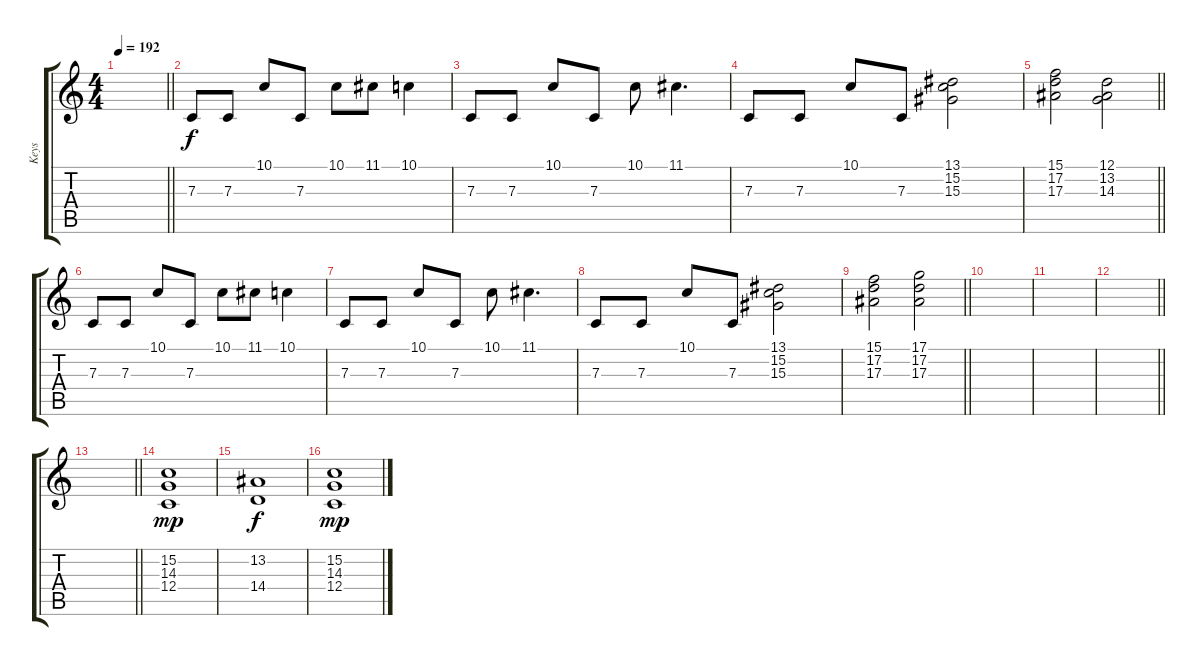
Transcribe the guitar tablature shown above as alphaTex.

\track ("Keys" "Keys") {instrument stringensemble1}
\staff {score tabs}
\tuning (D4 A3 F3 C3 G2 C2) {hide}
\ts (4 4)
\tempo 192
\clef g2
\barLineRight lightlight
\ks c
|
7.3.8 7.3.8 10.1.8 7.3.8 10.1.8 11.1.8 10.1.4 |
7.3.8 7.3.8 10.1.8 7.3.8 10.1.8 11.1.4{d} |
7.3.8 7.3.8 10.1.8 7.3.8 (13.1 15.2 15.3).2 |
\barLineRight lightlight
(15.1 17.2 17.3).2 (12.1 13.2 14.3).2 |
7.3.8 7.3.8 10.1.8 7.3.8 10.1.8 11.1.8 10.1.4 |
7.3.8 7.3.8 10.1.8 7.3.8 10.1.8 11.1.4{d} |
7.3.8 7.3.8 10.1.8 7.3.8 (13.1 15.2 15.3).2 |
\barLineRight lightlight
(15.1 17.2 17.3).2 (17.1 17.2 17.3).2 |
|
|
\barLineRight lightlight
|
\barLineRight lightlight
|
(15.2 14.3 12.4).1{dy mp} |
(13.2 14.4).1{dy f} |
(15.2 14.3 12.4).1{dy mp}
